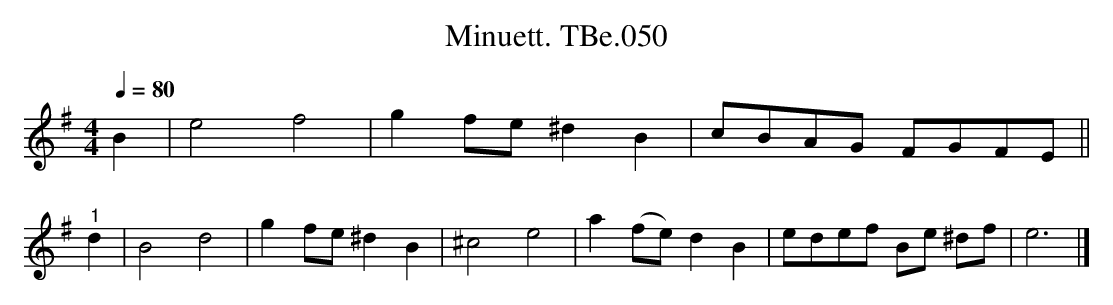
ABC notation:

X:1
T:Minuett. TBe.050
M:4/4
L:1/4
Q:1/4=80
K:E minor
B | e2f2 | g f/e/^d B | c/B/A/G/ F/G/F/E/ ||
"^1"d | B2d2 | g f/e/ ^dB | ^c2e2 | a (f/e/) dB |\
e/d/e/f/ B/e/ ^d/f/ | e3 |]
